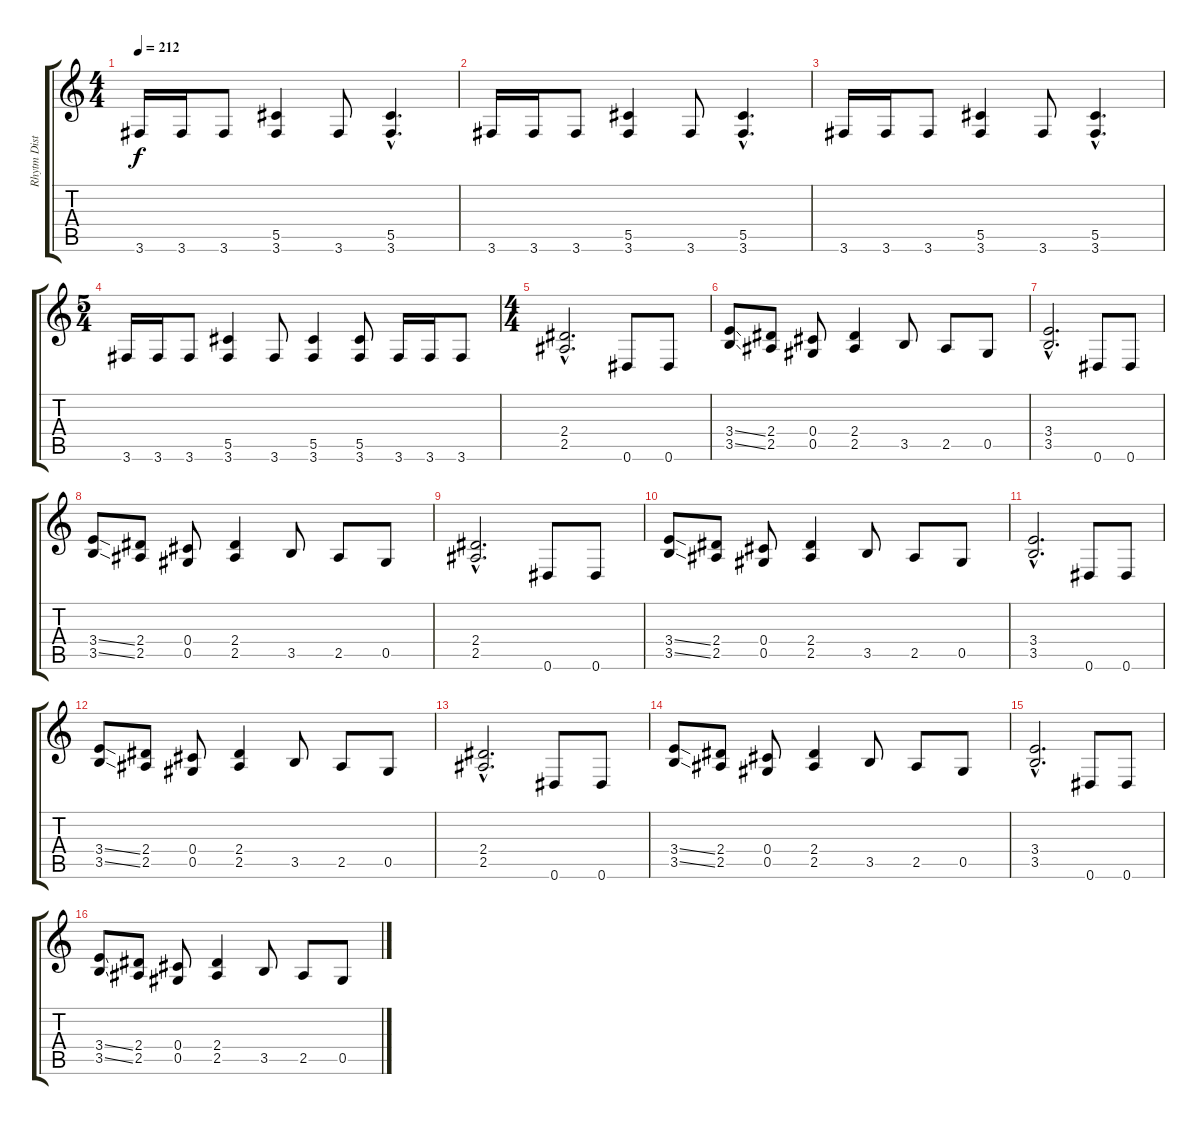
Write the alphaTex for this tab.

\track ("Rhytm Distortion" "Rhytm Dist") {instrument distortionguitar}
\staff {score tabs}
\tuning (Eb4 Bb3 Gb3 Db3 Ab2 Eb2) {hide}
\ts (4 4)
\tempo 212
\clef g2
\ks c
3.6.16{dy f} 3.6.16 3.6.8 (5.5 3.6).4 3.6.8 (5.5{hac} 3.6{hac}).4{d} |
3.6.16 3.6.16 3.6.8 (5.5 3.6).4 3.6.8 (5.5{hac} 3.6{hac}).4{d} |
3.6.16 3.6.16 3.6.8 (5.5 3.6).4 3.6.8 (5.5{hac} 3.6{hac}).4{d} |
\ts (5 4)
3.6.16 3.6.16 3.6.8 (5.5 3.6).4 3.6.8 (5.5 3.6).4 (5.5 3.6).8 3.6.16 3.6.16 3.6.8 |
\ts (4 4)
(2.4{hac} 2.5{hac}).2{d} 0.6.8 0.6.8 |
(3.4{ss} 3.5{ss}).8 (2.4 2.5).8 (0.4 0.5).8 (2.4 2.5).4 3.5.8 2.5.8 0.5.8 |
(3.4{hac} 3.5{hac}).2{d} 0.6.8 0.6.8 |
(3.4{ss} 3.5{ss}).8 (2.4 2.5).8 (0.4 0.5).8 (2.4 2.5).4 3.5.8 2.5.8 0.5.8 |
(2.4{hac} 2.5{hac}).2{d} 0.6.8 0.6.8 |
(3.4{ss} 3.5{ss}).8 (2.4 2.5).8 (0.4 0.5).8 (2.4 2.5).4 3.5.8 2.5.8 0.5.8 |
(3.4{hac} 3.5{hac}).2{d} 0.6.8 0.6.8 |
(3.4{ss} 3.5{ss}).8 (2.4 2.5).8 (0.4 0.5).8 (2.4 2.5).4 3.5.8 2.5.8 0.5.8 |
(2.4{hac} 2.5{hac}).2{d} 0.6.8 0.6.8 |
(3.4{ss} 3.5{ss}).8 (2.4 2.5).8 (0.4 0.5).8 (2.4 2.5).4 3.5.8 2.5.8 0.5.8 |
(3.4{hac} 3.5{hac}).2{d} 0.6.8 0.6.8 |
(3.4{ss} 3.5{ss}).8 (2.4 2.5).8 (0.4 0.5).8 (2.4 2.5).4 3.5.8 2.5.8 0.5.8
